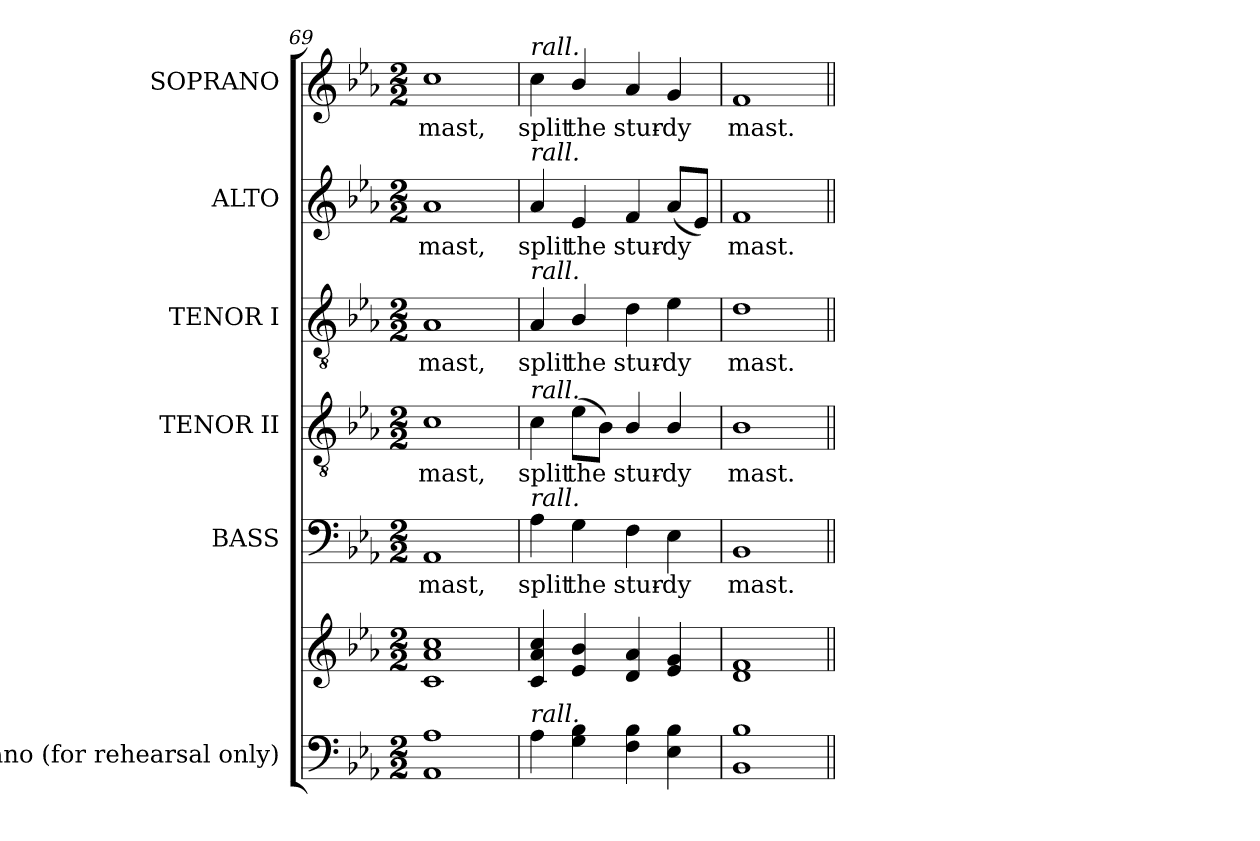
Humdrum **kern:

**kern	**kern	**kern	**text	**kern	**text	**kern	**text	**kern	**text	**kern	**text
*part6	*part6	*part5	*part5	*part4	*part4	*part3	*part3	*part2	*part2	*part1	*part1
*staff7	*staff6	*staff5	*staff5	*staff4	*staff4	*staff3	*staff3	*staff2	*staff2	*staff1	*staff1
*I"Piano (for rehearsal only)	*	*I"BASS	*	*I"TENOR II	*	*I"TENOR I	*	*I"ALTO	*	*I"SOPRANO	*
*I'Pno.	*	*I'B.	*	*I'T.	*	*I'T.	*	*I'A.	*	*I'S.	*
*clefF4	*clefG2	*clefF4	*	*clefGv2	*	*clefGv2	*	*clefG2	*	*clefG2	*
*	*	*	*	*ITrd7c12	*	*ITrd7c12	*	*	*	*	*
*k[b-e-a-]	*k[b-e-a-]	*k[b-e-a-]	*	*k[b-e-a-]	*	*k[b-e-a-]	*	*k[b-e-a-]	*	*k[b-e-a-]	*
*E-:	*E-:	*E-:	*	*E-:	*	*E-:	*	*E-:	*	*E-:	*
*M2/2	*M2/2	*M2/2	*	*M2/2	*	*M2/2	*	*M2/2	*	*M2/2	*
=69	=69	=69	=69	=69	=69	=69	=69	=69	=69	=69	=69
!	!	!	!LO:LY:b:color=#000000	!	!	!	!	!	!	!	!
!	!	!	!	!	!LO:LY:b:color=#000000	!	!	!	!	!	!
!	!	!	!	!	!	!	!LO:LY:b:color=#000000	!	!	!	!
!	!	!	!	!	!	!	!	!	!LO:LY:b:color=#000000	!	!
!	!	!	!	!	!	!	!	!	!	!	!LO:LY:b:color=#000000
1AA-i 1A-i	1ci 1a-i 1cci	1AA-i	mast,	1Ci	mast,	1AA-i	mast,	1a-i	mast,	1cci	mast,
=70	=70	=70	=70	=70	=70	=70	=70	=70	=70	=70	=70
!	!	!	!LO:LY:b:color=#000000	!	!	!	!	!	!	!	!
!	!	!	!	!	!LO:LY:b:color=#000000	!	!	!	!	!	!
!	!	!	!	!	!	!	!LO:LY:b:color=#000000	!	!	!	!
!	!	!	!	!	!	!	!	!	!LO:LY:b:color=#000000	!	!
!	!	!	!	!	!	!	!	!	!	!LO:TX:a:i:t=rall.	!
!	!	!	!	!	!	!	!	!LO:TX:a:i:t=rall.	!	!	!
!	!	!	!	!	!	!LO:TX:a:i:t=rall.	!	!	!	!	!
!	!	!	!	!LO:TX:a:i:t=rall.	!	!	!	!	!	!	!
!	!	!LO:TX:a:i:t=rall.	!	!	!	!	!	!	!	!	!
!LO:TX:a:i:t=rall.	!	!	!	!	!	!	!	!	!	!	!
!	!	!	!	!	!	!	!	!	!	!	!LO:LY:b:color=#000000
4A-i\	4ci/ 4a-i 4cci	4A-i\	split	4Ci\	split	4AA-i/	split	4a-i/	split	4cci\	split
!	!	!	!LO:LY:b:color=#000000	!	!	!	!	!	!	!	!
!	!	!	!	!	!LO:LY:b:color=#000000	!	!	!	!	!	!
!	!	!	!	!	!	!	!LO:LY:b:color=#000000	!	!	!	!
!	!	!	!	!	!	!	!	!	!LO:LY:b:color=#000000	!	!
!	!	!	!	!	!	!	!	!	!	!	!LO:LY:b:color=#000000
4Gi\ 4B-i	4e-i/ 4b-i	4Gi\	the	(8E-i\L	the	4BB-i/	the	4e-i/	the	4b-i/	the
.	.	.	.	8BB-i\J)	.	.	.	.	.	.	.
!	!	!	!LO:LY:b:color=#000000	!	!	!	!	!	!	!	!
!	!	!	!	!	!LO:LY:b:color=#000000	!	!	!	!	!	!
!	!	!	!	!	!	!	!LO:LY:b:color=#000000	!	!	!	!
!	!	!	!	!	!	!	!	!	!LO:LY:b:color=#000000	!	!
!	!	!	!	!	!	!	!	!	!	!	!LO:LY:b:color=#000000
4Fi\ 4B-i	4di/ 4a-i	4Fi\	stur-	4BB-i/	stur-	4Di\	stur-	4fi/	stur-	4a-i/	stur-
!	!	!	!LO:LY:b:color=#000000	!	!	!	!	!	!	!	!
!	!	!	!	!	!LO:LY:b:color=#000000	!	!	!	!	!	!
!	!	!	!	!	!	!	!LO:LY:b:color=#000000	!	!	!	!
!	!	!	!	!	!	!	!	!	!LO:LY:b:color=#000000	!	!
!	!	!	!	!	!	!	!	!	!	!	!LO:LY:b:color=#000000
4E-i\ 4B-i	4e-i/ 4gi	4E-i\	-dy	4BB-i/	-dy	4E-i\	-dy	(8a-i/L	-dy	4gi/	-dy
.	.	.	.	.	.	.	.	8e-i/J)	.	.	.
=71	=71	=71	=71	=71	=71	=71	=71	=71	=71	=71	=71
!	!	!	!LO:LY:b:color=#000000	!	!	!	!	!	!	!	!
!	!	!	!	!	!LO:LY:b:color=#000000	!	!	!	!	!	!
!	!	!	!	!	!	!	!LO:LY:b:color=#000000	!	!	!	!
!	!	!	!	!	!	!	!	!	!LO:LY:b:color=#000000	!	!
!	!	!	!	!	!	!	!	!	!	!	!LO:LY:b:color=#000000
1BB-i 1B-i	1di 1fi	1BB-i	mast.	1BB-i	mast.	1Di	mast.	1fi	mast.	1fi	mast.
=||	=||	=||	=||	=||	=||	=||	=||	=||	=||	=||	=||
*-	*-	*-	*-	*-	*-	*-	*-	*-	*-	*-	*-
